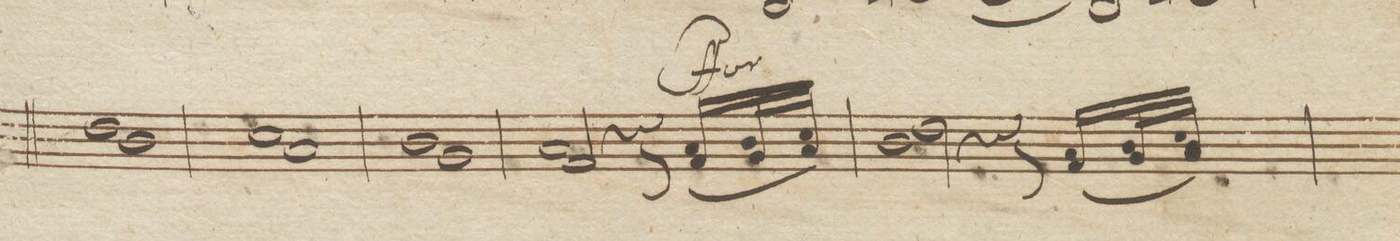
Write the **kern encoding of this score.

**kern	**dynam
*I"Viole.	*
*clefC3	*
*k[]	*
*met(c|)	*
*M2/2	*
1c\ 1e\	.
=133	=133
1B/ 1d/	.
=134	=134
1ryy	.
=135	=135
1A/ 1c/	.
=136	=136
2G/ 2B/	.
4r	.
8r	.
(16G/LL 16B/	ff
32A/L 32c/	.
32B/JJJ) 32d/	.
=137	=137
2c\ 2e\	.
4r	.
8r	.
(16G/LL 16B/	.
32A/L 32c/	.
32B/JJJ) 32d/	.
=138	=138
*-	*-
